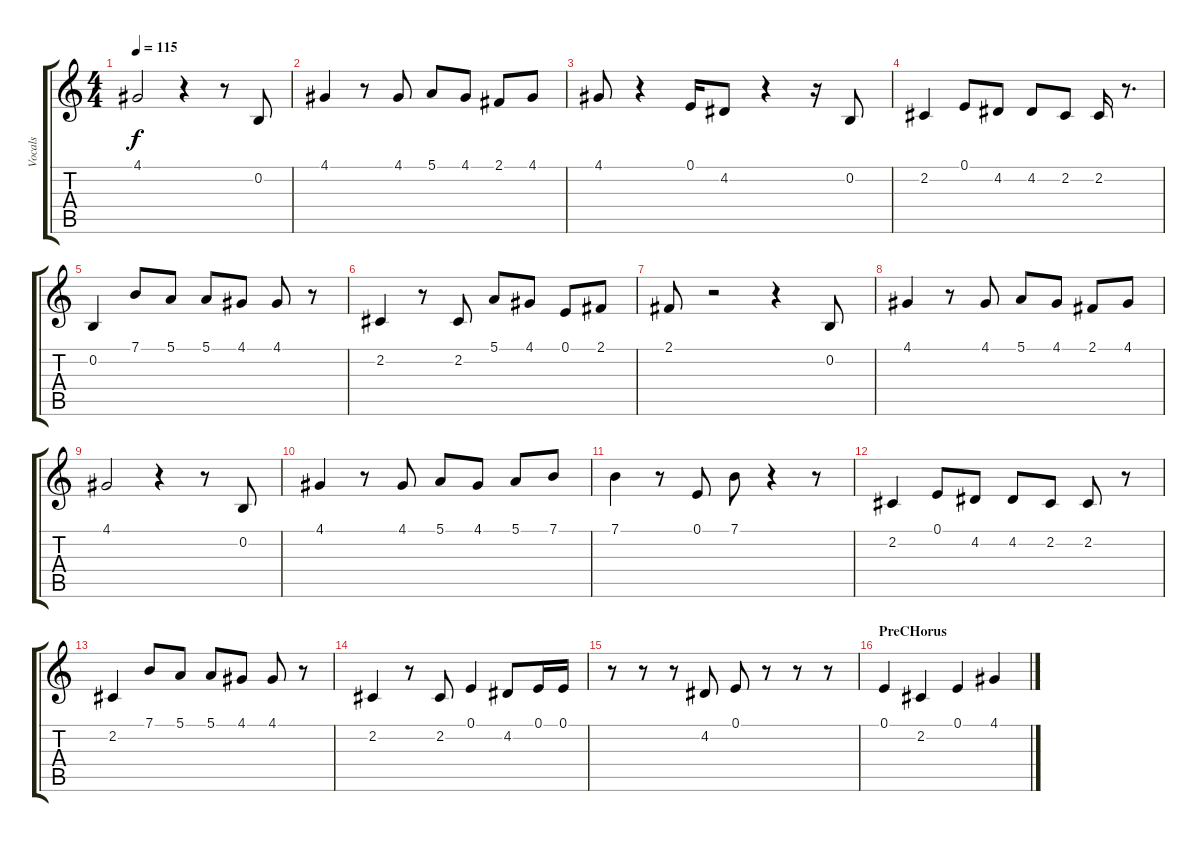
\track ("Vocals" "Vocals") {instrument oboe}
\staff {score tabs}
\tuning (E4 B3 G3 D3 A2 E2) {hide}
\ts (4 4)
\tempo 115
\clef g2
\ks c
4.1.2{dy f} r.4 r.8 0.2.8 |
4.1.4 r.8 4.1.8 5.1.8 4.1.8 2.1.8 4.1.8 |
4.1.8 r.4 0.1.16 4.2.8 r.4 r.16 0.2.8 |
2.2.4 0.1.8 4.2.8 4.2.8 2.2.8 2.2.16 r.8{d} |
0.2.4 7.1.8 5.1.8 5.1.8 4.1.8 4.1.8 r.8 |
2.2.4 r.8 2.2.8 5.1.8 4.1.8 0.1.8 2.1.8 |
2.1.8 r.2 r.4 0.2.8 |
4.1.4 r.8 4.1.8 5.1.8 4.1.8 2.1.8 4.1.8 |
4.1.2 r.4 r.8 0.2.8 |
4.1.4 r.8 4.1.8 5.1.8 4.1.8 5.1.8 7.1.8 |
7.1.4 r.8 0.1.8 7.1.8 r.4 r.8 |
2.2.4 0.1.8 4.2.8 4.2.8 2.2.8 2.2.8 r.8 |
2.2.4 7.1.8 5.1.8 5.1.8 4.1.8 4.1.8 r.8 |
2.2.4 r.8 2.2.8 0.1.4 4.2.8 0.1.16 0.1.16 |
r.8 r.8 r.8 4.2.8 0.1.8 r.8 r.8 r.8 |
\section ("" "PreCHorus")
0.1.4 2.2.4 0.1.4 4.1.4
